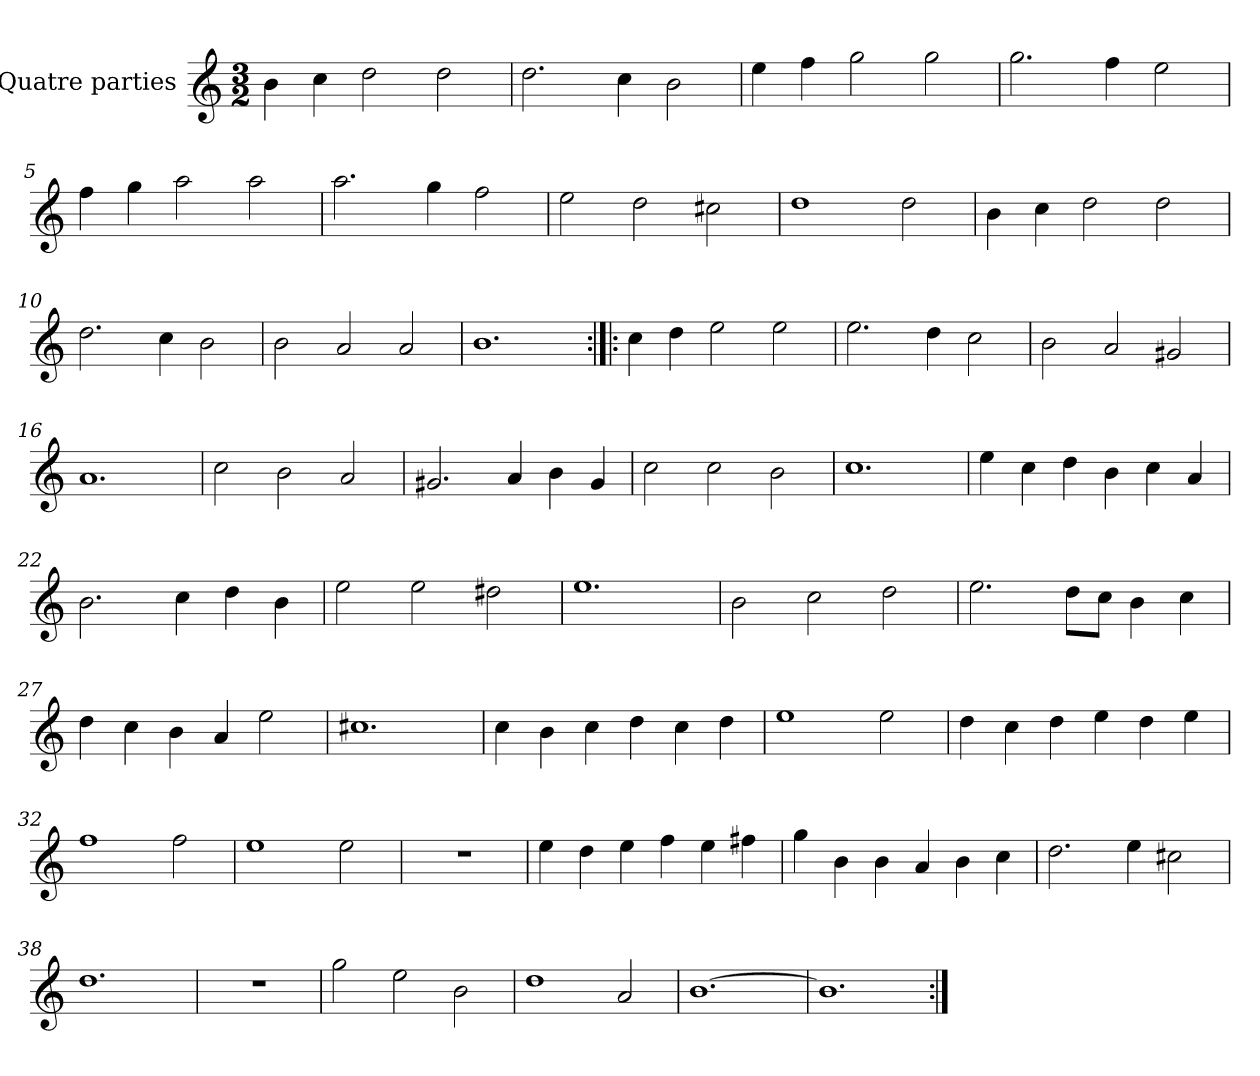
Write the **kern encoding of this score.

**kern
*part1
*staff1
*I"Quatre parties
*clefG2
*k[]
*M3/2
*MM180
=1
4b\
4cc\
2dd\
2dd\
=2
2.dd\
4cc\
2b\
=3
4ee\
4ff\
2gg\
2gg\
=4
2.gg\
4ff\
2ee\
=5
4ff\
4gg\
2aa\
2aa\
=6
2.aa\
4gg\
2ff\
=7
2ee\
2dd\
2cc#X\
=8
1dd
2dd\
=9
4b\
4cc\
2dd\
2dd\
=10
2.dd\
4cc\
2b\
=11
2b\
2a/
2a/
=12
1.b
=13:|!|:
4cc\
4dd\
2ee\
2ee\
=14
2.ee\
4dd\
2cc\
=15
2b\
2a/
2g#X/
=16
1.a
=17
2cc\
2b\
2a/
=18
2.g#X/
4a/
4b\
4g#/
=19
2cc\
2cc\
2b\
=20
1.cc
=21
4ee\
4cc\
4dd\
4b\
4cc\
4a/
=22
2.b\
4cc\
4dd\
4b\
=23
2ee\
2ee\
2dd#X\
=24
1.ee
=25
2b\
2cc\
2dd\
=26
2.ee\
8dd\L
8cc\J
4b\
4cc\
=27
4dd\
4cc\
4b\
4a/
2ee\
=28
1.cc#X
=29
4cc\
4b\
4cc\
4dd\
4cc\
4dd\
=30
1ee
2ee\
=31
4dd\
4cc\
4dd\
4ee\
4dd\
4ee\
=32
1ff
2ff\
=33
1ee
2ee\
=34
1.r
=35
4ee\
4dd\
4ee\
4ff\
4ee\
4ff#X\
=36
4gg\
4b\
4b\
4a/
4b\
4cc\
=37
2.dd\
4ee\
2cc#X\
=38
1.dd
=39
1.r
=40
2gg\
2ee\
2b\
=41
1dd
2a/
=42
[1.b
=43
1.b]
=:|!
*-
